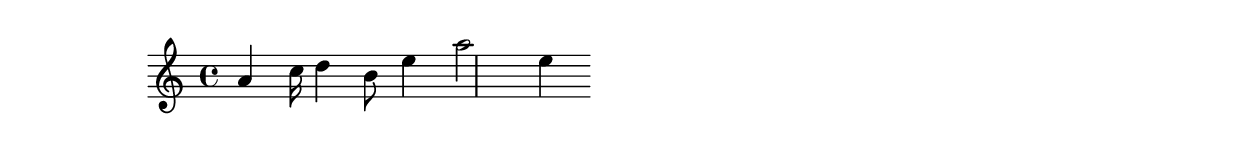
%{
Welcome to LilyPond
===================

Congratulations, LilyPond has been installed successfully.

Now to take it for the first test run.

  1. Save this file

  2. Select

       Compile > Typeset file

  from the menu.

  The file is processed, and

  3.  The PDF viewer will pop up. Click one of the noteheads.


That's it.  For more information, visit http://lilypond.org .

%}

\version "2.20.0"  % necessary for upgrading to future LilyPond versions.

\relative {
a'4 c16 d4 b8 e4 a2 e4 
}
